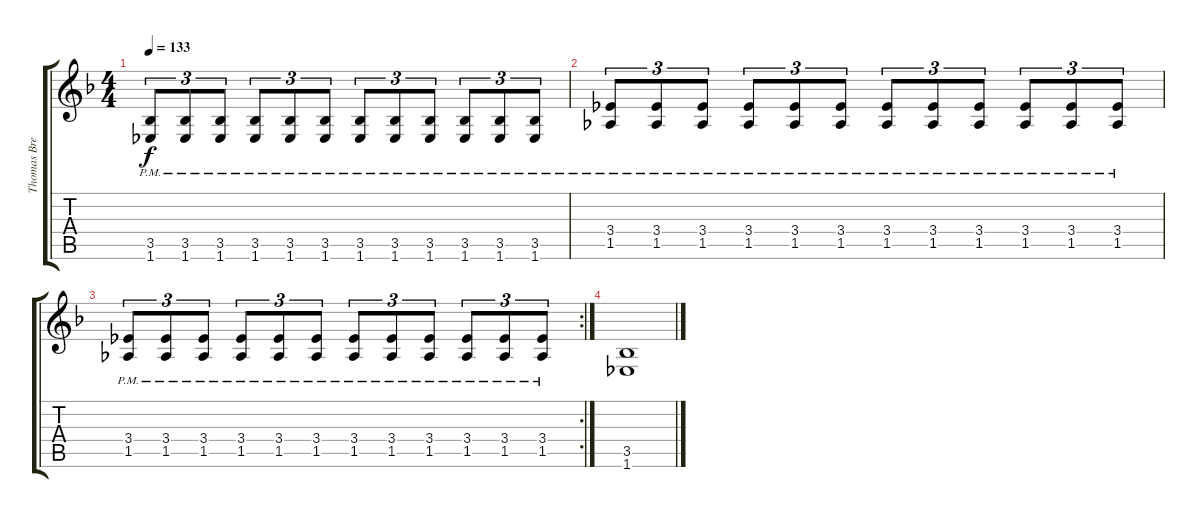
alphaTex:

\track ("Thomas Bredahl" "Thomas Bre") {instrument distortionguitar}
\staff {score tabs}
\tuning (D4 A3 F3 C3 G2 D2) {hide}
\ts (4 4)
\tempo 133
\clef g2
\ks f
(3.5{pm} 1.6{pm}).8{tu (3 2) dy f} (3.5{pm} 1.6{pm}).8{tu (3 2)} (3.5{pm} 1.6{pm}).8{tu (3 2)} (3.5{pm} 1.6{pm}).8{tu (3 2)} (3.5{pm} 1.6{pm}).8{tu (3 2)} (3.5{pm} 1.6{pm}).8{tu (3 2)} (3.5{pm} 1.6{pm}).8{tu (3 2)} (3.5{pm} 1.6{pm}).8{tu (3 2)} (3.5{pm} 1.6{pm}).8{tu (3 2)} (3.5{pm} 1.6{pm}).8{tu (3 2)} (3.5{pm} 1.6{pm}).8{tu (3 2)} (3.5{pm} 1.6{pm}).8{tu (3 2)} |
(3.4{pm} 1.5{pm}).8{tu (3 2)} (3.4{pm} 1.5{pm}).8{tu (3 2)} (3.4{pm} 1.5{pm}).8{tu (3 2)} (3.4{pm} 1.5{pm}).8{tu (3 2)} (3.4{pm} 1.5{pm}).8{tu (3 2)} (3.4{pm} 1.5{pm}).8{tu (3 2)} (3.4{pm} 1.5{pm}).8{tu (3 2)} (3.4{pm} 1.5{pm}).8{tu (3 2)} (3.4{pm} 1.5{pm}).8{tu (3 2)} (3.4{pm} 1.5{pm}).8{tu (3 2)} (3.4{pm} 1.5{pm}).8{tu (3 2)} (3.4{pm} 1.5{pm}).8{tu (3 2)} |
\rc 2
(3.4{pm} 1.5{pm}).8{tu (3 2)} (3.4{pm} 1.5{pm}).8{tu (3 2)} (3.4{pm} 1.5{pm}).8{tu (3 2)} (3.4{pm} 1.5{pm}).8{tu (3 2)} (3.4{pm} 1.5{pm}).8{tu (3 2)} (3.4{pm} 1.5{pm}).8{tu (3 2)} (3.4{pm} 1.5{pm}).8{tu (3 2)} (3.4{pm} 1.5{pm}).8{tu (3 2)} (3.4{pm} 1.5{pm}).8{tu (3 2)} (3.4{pm} 1.5{pm}).8{tu (3 2)} (3.4{pm} 1.5{pm}).8{tu (3 2)} (3.4{pm} 1.5{pm}).8{tu (3 2)} |
(3.5 1.6).1
